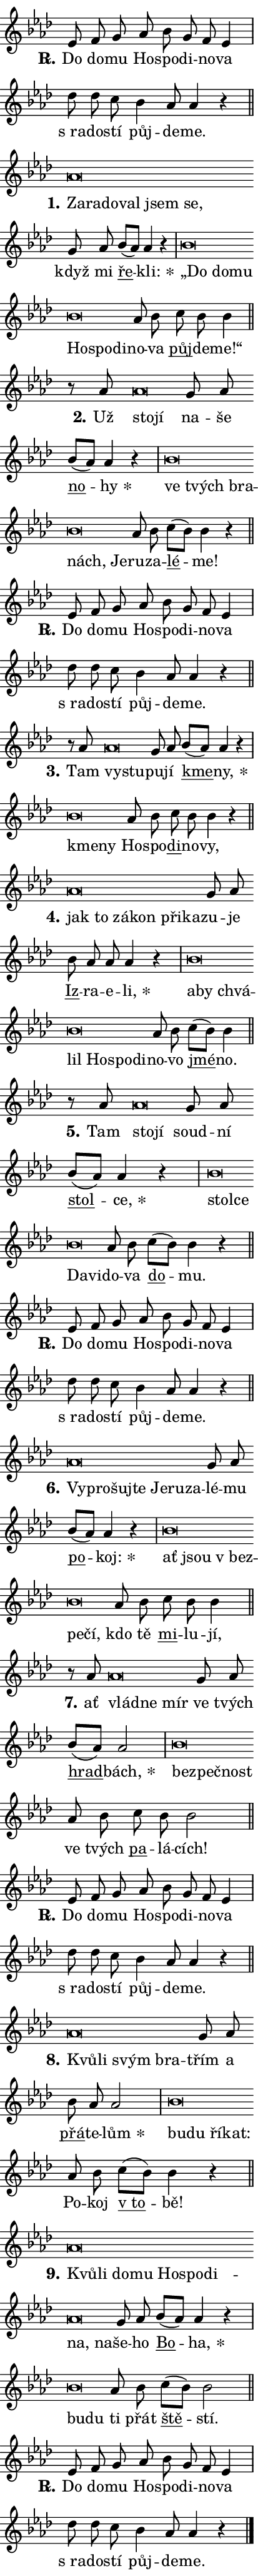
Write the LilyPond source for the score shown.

\version "2.24.0"
\header { tagline = "" }
\paper {
  indent = 0\cm
  top-margin = 0\cm
  right-margin = 0.13\cm % to fit lyric hyphens
  bottom-margin = 0\cm
  left-margin = 0\cm
  paper-width = 7\cm
  page-breaking = #ly:one-page-breaking
  system-system-spacing.basic-distance = #11
  score-system-spacing.basic-distance = #11
  ragged-last = ##f
}


%% Author: Thomas Morley
%% https://lists.gnu.org/archive/html/lilypond-user/2020-05/msg00002.html
#(define (line-position grob)
"Returns position of @var[grob} in current system:
   @code{'start}, if at first time-step
   @code{'end}, if at last time-step
   @code{'middle} otherwise
"
  (let* ((col (ly:item-get-column grob))
         (ln (ly:grob-object col 'left-neighbor))
         (rn (ly:grob-object col 'right-neighbor))
         (col-to-check-left (if (ly:grob? ln) ln col))
         (col-to-check-right (if (ly:grob? rn) rn col))
         (break-dir-left
           (and
             (ly:grob-property col-to-check-left 'non-musical #f)
             (ly:item-break-dir col-to-check-left)))
         (break-dir-right
           (and
             (ly:grob-property col-to-check-right 'non-musical #f)
             (ly:item-break-dir col-to-check-right))))
        (cond ((eqv? 1 break-dir-left) 'start)
              ((eqv? -1 break-dir-right) 'end)
              (else 'middle))))

#(define (tranparent-at-line-position vctor)
  (lambda (grob)
  "Relying on @code{line-position} select the relevant enry from @var{vctor}.
Used to determine transparency,"
    (case (line-position grob)
      ((end) (not (vector-ref vctor 0)))
      ((middle) (not (vector-ref vctor 1)))
      ((start) (not (vector-ref vctor 2))))))

noteHeadBreakVisibility =
#(define-music-function (break-visibility)(vector?)
"Makes @code{NoteHead}s transparent relying on @var{break-visibility}"
#{
  \override NoteHead.transparent =
    #(tranparent-at-line-position break-visibility)
#})

#(define delete-ledgers-for-transparent-note-heads
  (lambda (grob)
    "Reads whether a @code{NoteHead} is transparent.
If so this @code{NoteHead} is removed from @code{'note-heads} from
@var{grob}, which is supposed to be @code{LedgerLineSpanner}.
As a result ledgers are not printed for this @code{NoteHead}"
    (let* ((nhds-array (ly:grob-object grob 'note-heads))
           (nhds-list
             (if (ly:grob-array? nhds-array)
                 (ly:grob-array->list nhds-array)
                 '()))
           ;; Relies on the transparent-property being done before
           ;; Staff.LedgerLineSpanner.after-line-breaking is executed.
           ;; This is fragile ...
           (to-keep
             (remove
               (lambda (nhd)
                 (ly:grob-property nhd 'transparent #f))
               nhds-list)))
      ;; TODO find a better method to iterate over grob-arrays, similiar
      ;; to filter/remove etc for lists
      ;; For now rebuilt from scratch
      (set! (ly:grob-object grob 'note-heads)  '())
      (for-each
        (lambda (nhd)
          (ly:pointer-group-interface::add-grob grob 'note-heads nhd))
        to-keep))))

squashNotes = {
  \override NoteHead.X-extent = #'(-0.2 . 0.2)
  \override NoteHead.Y-extent = #'(-0.75 . 0)
  \override NoteHead.stencil =
    #(lambda (grob)
       (let ((pos (ly:grob-property grob 'staff-position)))
         (begin
           (if (< pos -7) (display "ERROR: Lower brevis then expected\n") (display "OK: Expected brevis position\n"))
           (if (<= pos -6) ly:text-interface::print ly:note-head::print))))
}
unSquashNotes = {
  \revert NoteHead.X-extent
  \revert NoteHead.Y-extent
  \revert NoteHead.stencil
}

hideNotes = \noteHeadBreakVisibility #begin-of-line-visible
unHideNotes = \noteHeadBreakVisibility #all-visible

% work-around for resetting accidentals
% https://lilypond.org/doc/v2.23/Documentation/notation/displaying-rhythms#unmetered-music
cadenzaMeasure = {
  \cadenzaOff
  \partial 1024 s1024
  \cadenzaOn
}

#(define-markup-command (accent layout props text) (markup?)
  "Underline accented syllable"
  (interpret-markup layout props
    #{\markup \override #'(offset . 4.3) \underline { #text }#}))

responsum = \markup \concat {
  "R" \hspace #-1.05 \path #0.1 #'((moveto 0 0.07) (lineto 0.9 0.8)) \hspace #0.05 "."
}

spaceSize = #0.6828661417322834 % exact space size for TeX Gyre Schola

\layout {
  \context {
    \Staff
    \remove "Time_signature_engraver"
    \override LedgerLineSpanner.after-line-breaking = #delete-ledgers-for-transparent-note-heads
  }
  \context {
    \Lyrics {
      \override LyricSpace.minimum-distance = \spaceSize
      \override LyricText.font-name = #"TeX Gyre Schola"
      \override LyricText.font-size = 1
      \override StanzaNumber.font-name = #"TeX Gyre Schola Bold"
      \override StanzaNumber.font-size = 1
    }
  }
  \context {
    \Score 
    \override NoteHead.text =
      #(lambda (grob) 
        (let ((pos (ly:grob-property grob 'staff-position)))
          #{\markup {
            \combine
              \halign #-0.55 \raise #(if (= pos -6) 0 0.5) \override #'(thickness . 2) \draw-line #'(3.2 . 0)
              \musicglyph "noteheads.sM1"
          }#}))
  }
}

% magnetic-lyrics.ily
%
%   written by
%     Jean Abou Samra <jean@abou-samra.fr>
%     Werner Lemberg <wl@gnu.org>
%
%   adapted by
%     Jiri Hon <jiri.hon@gmail.com>
%
% Version 2022-Apr-15

% https://www.mail-archive.com/lilypond-user@gnu.org/msg149350.html

#(define (Left_hyphen_pointer_engraver context)
   "Collect syllable-hyphen-syllable occurrences in lyrics and store
them in properties.  This engraver only looks to the left.  For
example, if the lyrics input is @code{foo -- bar}, it does the
following.

@itemize @bullet
@item
Set the @code{text} property of the @code{LyricHyphen} grob between
@q{foo} and @q{bar} to @code{foo}.

@item
Set the @code{left-hyphen} property of the @code{LyricText} grob with
text @q{foo} to the @code{LyricHyphen} grob between @q{foo} and
@q{bar}.
@end itemize

Use this auxiliary engraver in combination with the
@code{lyric-@/text::@/apply-@/magnetic-@/offset!} hook."
   (let ((hyphen #f)
         (text #f))
     (make-engraver
      (acknowledgers
       ((lyric-syllable-interface engraver grob source-engraver)
        (set! text grob)))
      (end-acknowledgers
       ((lyric-hyphen-interface engraver grob source-engraver)
        ;(when (not (grob::has-interface grob 'lyric-space-interface))
          (set! hyphen grob)));)
      ((stop-translation-timestep engraver)
       (when (and text hyphen)
         (ly:grob-set-object! text 'left-hyphen hyphen))
       (set! text #f)
       (set! hyphen #f)))))

#(define (lyric-text::apply-magnetic-offset! grob)
   "If the space between two syllables is less than the value in
property @code{LyricText@/.details@/.squash-threshold}, move the right
syllable to the left so that it gets concatenated with the left
syllable.

Use this function as a hook for
@code{LyricText@/.after-@/line-@/breaking} if the
@code{Left_@/hyphen_@/pointer_@/engraver} is active."
   (let ((hyphen (ly:grob-object grob 'left-hyphen #f)))
     (when hyphen
       (let ((left-text (ly:spanner-bound hyphen LEFT)))
         (when (grob::has-interface left-text 'lyric-syllable-interface)
           (let* ((common (ly:grob-common-refpoint grob left-text X))
                  (this-x-ext (ly:grob-extent grob common X))
                  (left-x-ext
                   (begin
                     ;; Trigger magnetism for left-text.
                     (ly:grob-property left-text 'after-line-breaking)
                     (ly:grob-extent left-text common X)))
                  ;; `delta` is the gap width between two syllables.
                  (delta (- (interval-start this-x-ext)
                            (interval-end left-x-ext)))
                  (details (ly:grob-property grob 'details))
                  (threshold (assoc-get 'squash-threshold details 0.2)))
             (when (< delta threshold)
               (let* (;; We have to manipulate the input text so that
                      ;; ligatures crossing syllable boundaries are not
                      ;; disabled.  For languages based on the Latin
                      ;; script this is essentially a beautification.
                      ;; However, for non-Western scripts it can be a
                      ;; necessity.
                      (lt (ly:grob-property left-text 'text))
                      (rt (ly:grob-property grob 'text))
                      (is-space (grob::has-interface hyphen 'lyric-space-interface))
                      (space (if is-space " " ""))
                      (extra-delta (if is-space spaceSize 0))
                      ;; Append new syllable.
                      (ltrt-space (if (and (string? lt) (string? rt))
                                (string-append lt space rt)
                                (make-concat-markup (list lt space rt))))
                      ;; Right-align `ltrt` to the right side.
                      (ltrt-space-markup (grob-interpret-markup
                               grob
                               (make-translate-markup
                                (cons (interval-length this-x-ext) 0)
                                (make-right-align-markup ltrt-space)))))
                 (begin
                   ;; Don't print `left-text`.
                   (ly:grob-set-property! left-text 'stencil #f)
                   ;; Set text and stencil (which holds all collected
                   ;; syllables so far) and shift it to the left.
                   (ly:grob-set-property! grob 'text ltrt-space)
                   (ly:grob-set-property! grob 'stencil ltrt-space-markup)
                   (ly:grob-translate-axis! grob (- (- delta extra-delta)) X))))))))))


#(define (lyric-hyphen::displace-bounds-first grob)
   ;; Make very sure this callback isn't triggered too early.
   (let ((left (ly:spanner-bound grob LEFT))
         (right (ly:spanner-bound grob RIGHT)))
     (ly:grob-property left 'after-line-breaking)
     (ly:grob-property right 'after-line-breaking)
     (ly:lyric-hyphen::print grob)))

squashThreshold = #0.4

\layout {
  \context {
    \Lyrics
    \consists #Left_hyphen_pointer_engraver
    \override LyricText.after-line-breaking =
      #lyric-text::apply-magnetic-offset!
    \override LyricHyphen.stencil = #lyric-hyphen::displace-bounds-first
    \override LyricText.details.squash-threshold = \squashThreshold
    \override LyricHyphen.minimum-distance = 0
    \override LyricHyphen.minimum-length = \squashThreshold
  }
}

squashText = \override LyricText.details.squash-threshold = 9999
unSquashText = \override LyricText.details.squash-threshold = \squashThreshold

leftText = \override LyricText.self-alignment-X = #LEFT
unLeftText = \revert LyricText.self-alignment-X

starOffset = #(lambda (grob) 
                (let ((x_offset (ly:self-alignment-interface::aligned-on-x-parent grob)))
                  (if (= x_offset 0) 0 (+ x_offset 1.2))))

star = #(define-music-function (syllable)(string?)
"Append star separator at the end of a syllable"
#{
  \once \override LyricText.X-offset = #starOffset
  \lyricmode { \markup {
    #syllable
    \override #'((font-name . "TeX Gyre Schola Bold")) \hspace #0.2 \lower #0.65 \larger "*"
  } }
#})

starAccent = #(define-music-function (syllable)(string?)
"Append star separator at the end of a syllable and make accent"
#{
  \once \override LyricText.X-offset = #starOffset
  \lyricmode { \markup {
    \accent #syllable
    \override #'((font-name . "TeX Gyre Schola Bold")) \hspace #0.2 \lower #0.65 \larger "*"
  } }
#})

breath = #(define-music-function (syllable)(string?)
"Append breathing indicator at the end of a syllable"
#{
  \lyricmode { \markup { #syllable "+" } }
#})

optionalBreath = #(define-music-function (syllable)(string?)
"Append optional breathing indicator at the end of a syllable"
#{
  \lyricmode { \markup { #syllable "(+)" } }
#})


\score {
    <<
        \new Voice = "melody" { \cadenzaOn \key as \major \relative { es'8 f g as bes g f es4 \cadenzaMeasure \bar "|" des'8 des c \bar "" bes4 as8 as4 r \cadenzaMeasure \bar "||" \break } }
        \new Lyrics \lyricsto "melody" { \lyricmode { \set stanza = \responsum
Do do -- mu Ho -- spo -- di -- no -- va "s ra" -- do -- stí půj -- de -- me. } }
    >>
    \layout {}
}

\score {
    <<
        \new Voice = "melody" { \cadenzaOn \key as \major \relative { \squashNotes as'\breve*1/16 \hideNotes \breve*1/16 \bar "" \breve*1/16 \bar "" \breve*1/16 \bar "" \breve*1/16 \breve*1/16 \bar "" \unHideNotes \unSquashNotes g8 as \bar "" bes[( as)] as4 r \cadenzaMeasure \bar "|" \squashNotes bes\breve*1/16 \hideNotes \breve*1/16 \bar "" \breve*1/16 \bar "" \breve*1/16 \bar "" \breve*1/16 \breve*1/16 \bar "" \unHideNotes \unSquashNotes as8 bes \bar "" c bes bes4 \cadenzaMeasure \bar "||" \break } }
        \new Lyrics \lyricsto "melody" { \lyricmode { \set stanza = "1."
\leftText Za -- \squashText ra -- do -- val jsem se, \unLeftText \unSquashText když mi \markup \accent ře -- \star kli: \leftText „Do \squashText do -- mu Ho -- spo -- di -- \unLeftText \unSquashText no -- va \markup \accent půj -- de -- me!“ } }
    >>
    \layout {}
}

\score {
    <<
        \new Voice = "melody" { \cadenzaOn \key as \major \relative { r8 as' \squashNotes as\breve*1/16 \hideNotes \breve*1/16 \bar "" \unHideNotes \unSquashNotes g8 as \bar "" bes[( as)] as4 r \cadenzaMeasure \bar "|" \squashNotes bes\breve*1/16 \hideNotes \breve*1/16 \bar "" \breve*1/16 \bar "" \breve*1/16 \breve*1/16 \bar "" \unHideNotes \unSquashNotes as8 bes \bar "" c[( bes)] bes4 r \cadenzaMeasure \bar "||" \break } }
        \new Lyrics \lyricsto "melody" { \lyricmode { \set stanza = "2."
Už \leftText sto -- \squashText jí \unLeftText \unSquashText na -- še \markup \accent no -- \star hy \leftText ve \squashText tvých bra -- nách, Je -- \unLeftText \unSquashText ru -- za -- \markup \accent lé -- me! } }
    >>
    \layout {}
}

\score {
    <<
        \new Voice = "melody" { \cadenzaOn \key as \major \relative { es'8 f g as bes g f es4 \cadenzaMeasure \bar "|" des'8 des c \bar "" bes4 as8 as4 r \cadenzaMeasure \bar "||" \break } }
        \new Lyrics \lyricsto "melody" { \lyricmode { \set stanza = \responsum
Do do -- mu Ho -- spo -- di -- no -- va "s ra" -- do -- stí půj -- de -- me. } }
    >>
    \layout {}
}

\score {
    <<
        \new Voice = "melody" { \cadenzaOn \key as \major \relative { r8 as' \squashNotes as\breve*1/16 \hideNotes \breve*1/16 \bar "" \unHideNotes \unSquashNotes g8 as \bar "" bes[( as)] as4 r \cadenzaMeasure \bar "|" \squashNotes bes\breve*1/16 \hideNotes \breve*1/16 \bar "" \unHideNotes \unSquashNotes as8 bes \bar "" c bes bes4 r \cadenzaMeasure \bar "||" \break } }
        \new Lyrics \lyricsto "melody" { \lyricmode { \set stanza = "3."
Tam \leftText vy -- \squashText stu -- \unLeftText \unSquashText pu -- jí \markup \accent kme -- \star ny, \leftText kme -- \squashText ny \unLeftText \unSquashText Ho -- spo -- \markup \accent di -- no -- vy, } }
    >>
    \layout {}
}

\score {
    <<
        \new Voice = "melody" { \cadenzaOn \key as \major \relative { \squashNotes as'\breve*1/16 \hideNotes \breve*1/16 \bar "" \breve*1/16 \bar "" \breve*1/16 \bar "" \breve*1/16 \breve*1/16 \bar "" \unHideNotes \unSquashNotes g8 as \bar "" bes as as as4 r \cadenzaMeasure \bar "|" \squashNotes bes\breve*1/16 \hideNotes \breve*1/16 \bar "" \breve*1/16 \bar "" \breve*1/16 \bar "" \breve*1/16 \bar "" \breve*1/16 \breve*1/16 \bar "" \unHideNotes \unSquashNotes as8 bes \bar "" c[( bes)] bes4 \cadenzaMeasure \bar "||" \break } }
        \new Lyrics \lyricsto "melody" { \lyricmode { \set stanza = "4."
\leftText jak \squashText to zá -- kon při -- ka -- \unLeftText \unSquashText zu -- je \markup \accent Iz -- ra -- e -- \star li, \leftText a -- \squashText by chvá -- lil Ho -- spo -- di -- \unLeftText \unSquashText no -- vo \markup \accent jmé -- no. } }
    >>
    \layout {}
}

\score {
    <<
        \new Voice = "melody" { \cadenzaOn \key as \major \relative { r8 as' \squashNotes as\breve*1/16 \hideNotes \breve*1/16 \bar "" \unHideNotes \unSquashNotes g8 as \bar "" bes[( as)] as4 r \cadenzaMeasure \bar "|" \squashNotes bes\breve*1/16 \hideNotes \breve*1/16 \bar "" \breve*1/16 \breve*1/16 \bar "" \unHideNotes \unSquashNotes as8 bes \bar "" c[( bes)] bes4 r \cadenzaMeasure \bar "||" \break } }
        \new Lyrics \lyricsto "melody" { \lyricmode { \set stanza = "5."
Tam \leftText sto -- \squashText jí \unLeftText \unSquashText soud -- ní \markup \accent stol -- \star ce, \leftText stol -- \squashText ce Da -- vi -- \unLeftText \unSquashText do -- va \markup \accent do -- mu. } }
    >>
    \layout {}
}

\score {
    <<
        \new Voice = "melody" { \cadenzaOn \key as \major \relative { es'8 f g as bes g f es4 \cadenzaMeasure \bar "|" des'8 des c \bar "" bes4 as8 as4 r \cadenzaMeasure \bar "||" \break } }
        \new Lyrics \lyricsto "melody" { \lyricmode { \set stanza = \responsum
Do do -- mu Ho -- spo -- di -- no -- va "s ra" -- do -- stí půj -- de -- me. } }
    >>
    \layout {}
}

\score {
    <<
        \new Voice = "melody" { \cadenzaOn \key as \major \relative { \squashNotes as'\breve*1/16 \hideNotes \breve*1/16 \bar "" \breve*1/16 \bar "" \breve*1/16 \bar "" \breve*1/16 \bar "" \breve*1/16 \breve*1/16 \bar "" \unHideNotes \unSquashNotes g8 as \bar "" bes[( as)] as4 r \cadenzaMeasure \bar "|" \squashNotes bes\breve*1/16 \hideNotes \breve*1/16 \bar "" \breve*1/16 \bar "" \breve*1/16 \breve*1/16 \bar "" \unHideNotes \unSquashNotes as8 bes \bar "" c bes bes4 \cadenzaMeasure \bar "||" \break } }
        \new Lyrics \lyricsto "melody" { \lyricmode { \set stanza = "6."
\leftText Vy -- \squashText pro -- šuj -- te Je -- ru -- za -- \unLeftText \unSquashText lé -- mu \markup \accent po -- \star koj: \leftText ať \squashText jsou "v bez" -- pe -- čí, \unLeftText \unSquashText kdo tě \markup \accent mi -- lu -- jí, } }
    >>
    \layout {}
}

\score {
    <<
        \new Voice = "melody" { \cadenzaOn \key as \major \relative { r8 as' \squashNotes as\breve*1/16 \hideNotes \breve*1/16 \breve*1/16 \bar "" \unHideNotes \unSquashNotes g8 as \bar "" bes[( as)] as2 \cadenzaMeasure \bar "|" \squashNotes bes\breve*1/16 \hideNotes \breve*1/16 \breve*1/16 \bar "" \unHideNotes \unSquashNotes as8 bes \bar "" c bes bes2 \cadenzaMeasure \bar "||" \break } }
        \new Lyrics \lyricsto "melody" { \lyricmode { \set stanza = "7."
ať \leftText vlád -- \squashText ne mír \unLeftText \unSquashText ve tvých \markup \accent hrad -- \star bách, \leftText bez -- \squashText peč -- nost \unLeftText \unSquashText ve tvých \markup \accent pa -- lá -- cích! } }
    >>
    \layout {}
}

\score {
    <<
        \new Voice = "melody" { \cadenzaOn \key as \major \relative { es'8 f g as bes g f es4 \cadenzaMeasure \bar "|" des'8 des c \bar "" bes4 as8 as4 r \cadenzaMeasure \bar "||" \break } }
        \new Lyrics \lyricsto "melody" { \lyricmode { \set stanza = \responsum
Do do -- mu Ho -- spo -- di -- no -- va "s ra" -- do -- stí půj -- de -- me. } }
    >>
    \layout {}
}

\score {
    <<
        \new Voice = "melody" { \cadenzaOn \key as \major \relative { \squashNotes as'\breve*1/16 \hideNotes \breve*1/16 \bar "" \breve*1/16 \breve*1/16 \bar "" \unHideNotes \unSquashNotes g8 as \bar "" bes as as2 \cadenzaMeasure \bar "|" \squashNotes bes\breve*1/16 \hideNotes \breve*1/16 \bar "" \breve*1/16 \breve*1/16 \bar "" \unHideNotes \unSquashNotes as8 bes \bar "" c[( bes)] bes4 r \cadenzaMeasure \bar "||" \break } }
        \new Lyrics \lyricsto "melody" { \lyricmode { \set stanza = "8."
\leftText Kvů -- \squashText li svým bra -- \unLeftText \unSquashText třím a \markup \accent přá -- te -- \star lům \leftText bu -- \squashText du ří -- kat: \unLeftText \unSquashText Po -- koj \markup \accent "v to" -- bě! } }
    >>
    \layout {}
}

\score {
    <<
        \new Voice = "melody" { \cadenzaOn \key as \major \relative { \squashNotes as'\breve*1/16 \hideNotes \breve*1/16 \bar "" \breve*1/16 \bar "" \breve*1/16 \bar "" \breve*1/16 \bar "" \breve*1/16 \bar "" \breve*1/16 \bar "" \breve*1/16 \breve*1/16 \bar "" \unHideNotes \unSquashNotes g8 as \bar "" bes[( as)] as4 r \cadenzaMeasure \bar "|" \squashNotes bes\breve*1/16 \hideNotes \breve*1/16 \bar "" \unHideNotes \unSquashNotes as8 bes \bar "" c[( bes)] bes2 \cadenzaMeasure \bar "||" \break } }
        \new Lyrics \lyricsto "melody" { \lyricmode { \set stanza = "9."
\leftText Kvů -- \squashText li do -- mu Ho -- spo -- di -- na, na -- \unLeftText \unSquashText še -- ho \markup \accent Bo -- \star ha, \leftText bu -- \squashText du \unLeftText \unSquashText ti přát \markup \accent ště -- stí. } }
    >>
    \layout {}
}

\score {
    <<
        \new Voice = "melody" { \cadenzaOn \key as \major \relative { es'8 f g as bes g f es4 \cadenzaMeasure \bar "|" des'8 des c \bar "" bes4 as8 as4 r \cadenzaMeasure \bar "||" \break } \bar "|." }
        \new Lyrics \lyricsto "melody" { \lyricmode { \set stanza = \responsum
Do do -- mu Ho -- spo -- di -- no -- va "s ra" -- do -- stí půj -- de -- me. } }
    >>
    \layout {}
}
